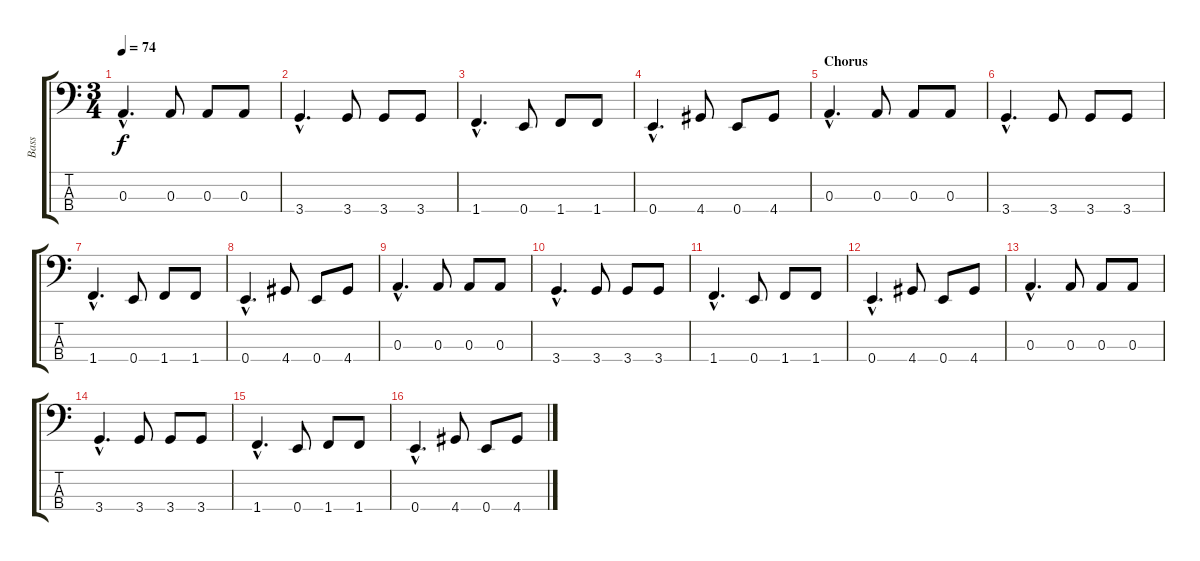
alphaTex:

\track ("Bass" "Bass") {instrument electricbassfinger}
\staff {score tabs}
\tuning (G2 D2 A1 E1) {hide}
\ts (3 4)
\tempo 74
\clef f4
\ks c
0.3{hac}.4{d dy f} 0.3.8 0.3.8 0.3.8 |
3.4{hac}.4{d} 3.4.8 3.4.8 3.4.8 |
1.4{hac}.4{d} 0.4.8 1.4.8 1.4.8 |
0.4{hac}.4{d} 4.4.8 0.4.8 4.4.8 |
\section ("" "Chorus")
0.3{hac}.4{d} 0.3.8 0.3.8 0.3.8 |
3.4{hac}.4{d} 3.4.8 3.4.8 3.4.8 |
1.4{hac}.4{d} 0.4.8 1.4.8 1.4.8 |
0.4{hac}.4{d} 4.4.8 0.4.8 4.4.8 |
0.3{hac}.4{d} 0.3.8 0.3.8 0.3.8 |
3.4{hac}.4{d} 3.4.8 3.4.8 3.4.8 |
1.4{hac}.4{d} 0.4.8 1.4.8 1.4.8 |
0.4{hac}.4{d} 4.4.8 0.4.8 4.4.8 |
0.3{hac}.4{d} 0.3.8 0.3.8 0.3.8 |
3.4{hac}.4{d} 3.4.8 3.4.8 3.4.8 |
1.4{hac}.4{d} 0.4.8 1.4.8 1.4.8 |
0.4{hac}.4{d} 4.4.8 0.4.8 4.4.8
